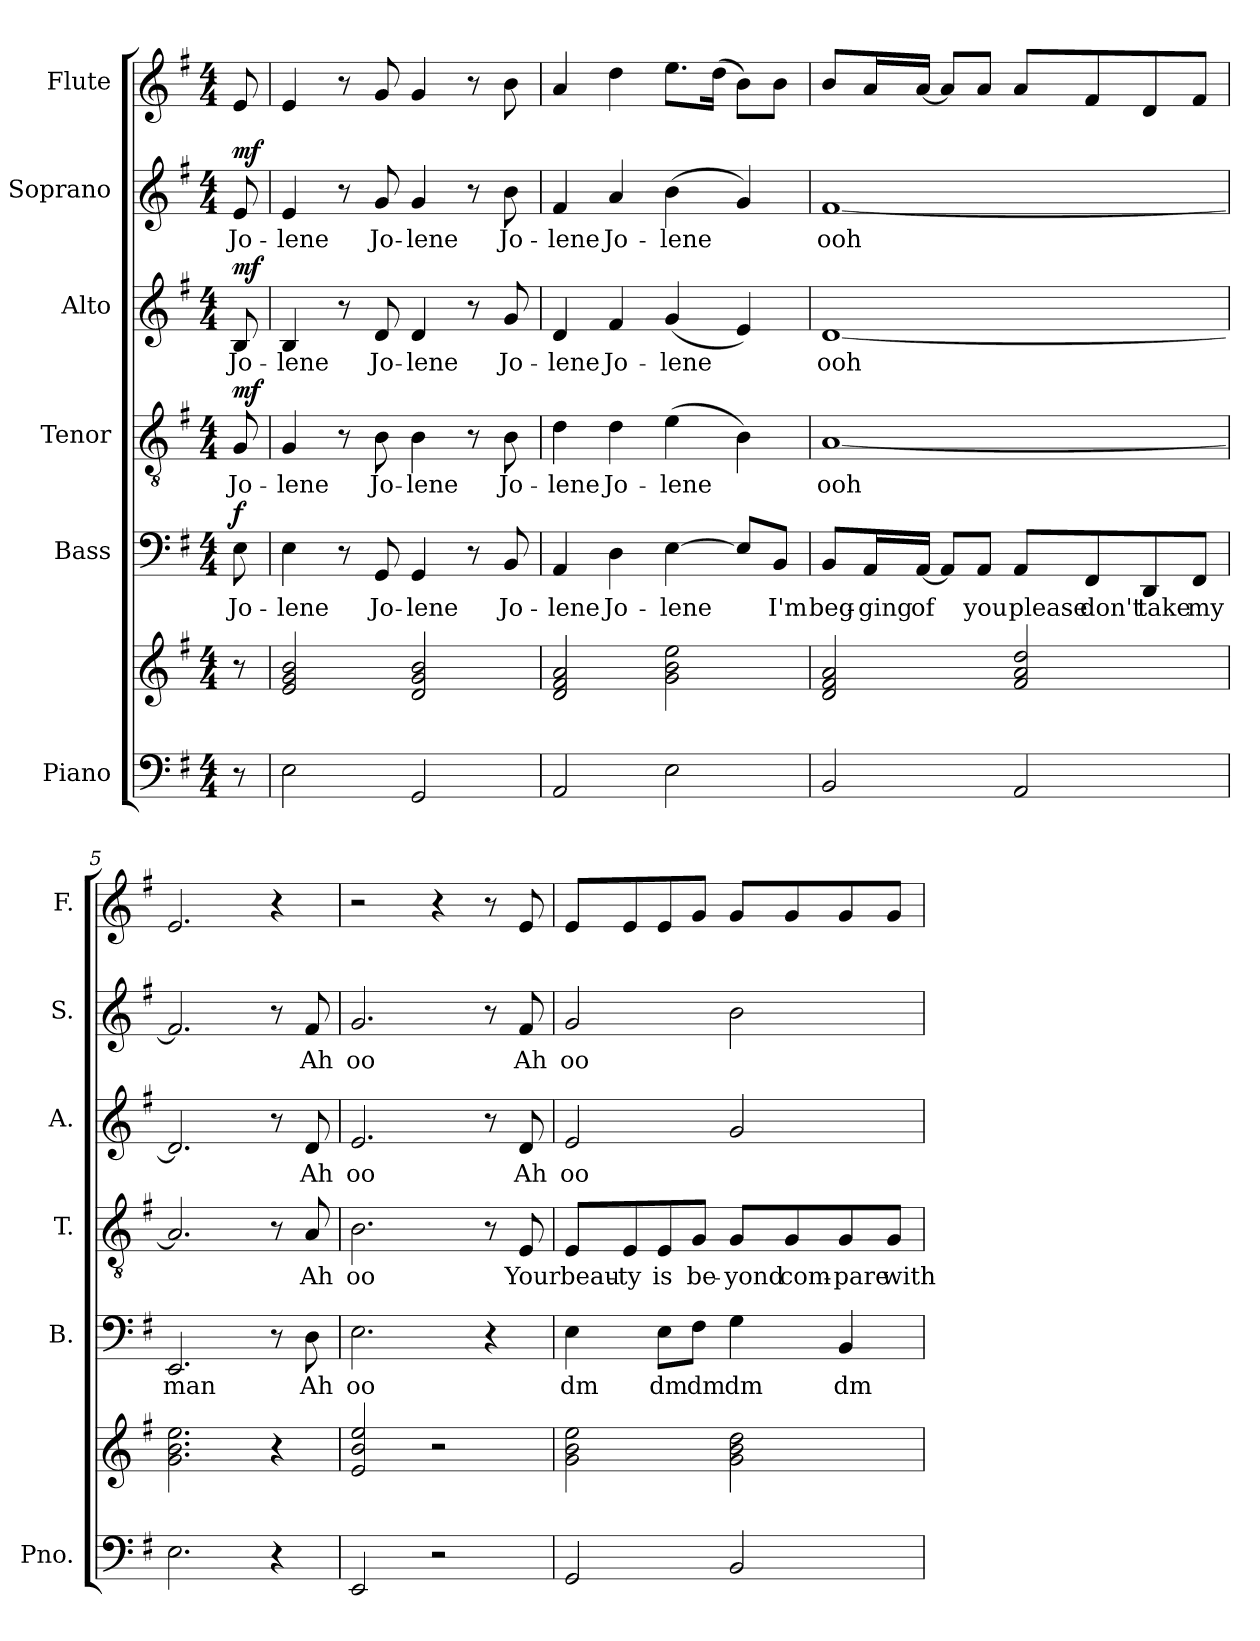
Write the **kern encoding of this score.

**kern	**kern	**kern	**text	**dynam	**kern	**text	**dynam	**kern	**text	**dynam	**kern	**text	**dynam	**kern
*part6	*part6	*part5	*part5	*part5	*part4	*part4	*part4	*part3	*part3	*part3	*part2	*part2	*part2	*part1
*staff7	*staff6	*staff5	*staff5	*staff5	*staff4	*staff4	*staff4	*staff3	*staff3	*staff3	*staff2	*staff2	*staff2	*staff1
*I"Piano	*	*I"Bass	*	*	*I"Tenor	*	*	*I"Alto	*	*	*I"Soprano	*	*	*I"Flute
*I'Pno.	*	*I'B.	*	*	*I'T.	*	*	*I'A.	*	*	*I'S.	*	*	*I'F.
*clefF4	*clefG2	*clefF4	*	*	*clefGv2	*	*	*clefG2	*	*	*clefG2	*	*	*clefG2
*k[f#]	*k[f#]	*k[f#]	*	*	*k[f#]	*	*	*k[f#]	*	*	*k[f#]	*	*	*k[f#]
*M4/4	*M4/4	*M4/4	*	*	*M4/4	*	*	*M4/4	*	*	*M4/4	*	*	*M4/4
*MM112	*MM112	*MM112	*	*	*MM112	*	*	*MM112	*	*	*MM112	*	*	*MM112
=1	=1	=1	=1	=1	=1	=1	=1	=1	=1	=1	=1	=1	=1	=1
!	!	!	!LO:LY:b	!LO:DY:a	!	!LO:LY:b	!LO:DY:a	!	!LO:LY:b	!LO:DY:a	!	!LO:LY:b	!LO:DY:a	!
8r	8r	8E\	Jo-	f	8G/	Jo-	mf	8B/	Jo-	mf	8e/	Jo-	mf	8e/
=2	=2	=2	=2	=2	=2	=2	=2	=2	=2	=2	=2	=2	=2	=2
!	!	!	!LO:LY:b	!	!	!LO:LY:b	!	!	!LO:LY:b	!	!	!LO:LY:b	!	!
2E\	2e/ 2g/ 2b/	4E\	-lene	.	4G/	-lene	.	4B/	-lene	.	4e/	-lene	.	4e/
.	.	8r	.	.	8r	.	.	8r	.	.	8r	.	.	8r
!	!	!	!LO:LY:b	!	!	!LO:LY:b	!	!	!LO:LY:b	!	!	!LO:LY:b	!	!
.	.	8GG/	Jo-	.	8B\	Jo-	.	8d/	Jo-	.	8g/	Jo-	.	8g/
!	!	!	!LO:LY:b	!	!	!LO:LY:b	!	!	!LO:LY:b	!	!	!LO:LY:b	!	!
2GG/	2d/ 2g/ 2b/	4GG/	-lene	.	4B\	-lene	.	4d/	-lene	.	4g/	-lene	.	4g/
.	.	8r	.	.	8r	.	.	8r	.	.	8r	.	.	8r
!	!	!	!LO:LY:b	!	!	!LO:LY:b	!	!	!LO:LY:b	!	!	!LO:LY:b	!	!
.	.	8BB/	Jo-	.	8B\	Jo-	.	8g/	Jo-	.	8b\	Jo-	.	8b\
=3	=3	=3	=3	=3	=3	=3	=3	=3	=3	=3	=3	=3	=3	=3
!	!	!	!LO:LY:b	!	!	!LO:LY:b	!	!	!LO:LY:b	!	!	!LO:LY:b	!	!
2AA/	2d/ 2f#/ 2a/	4AA/	-lene	.	4d\	-lene	.	4d/	-lene	.	4f#/	-lene	.	4a/
!	!	!	!LO:LY:b	!	!	!LO:LY:b	!	!	!LO:LY:b	!	!	!LO:LY:b	!	!
.	.	4D\	Jo-	.	4d\	Jo-	.	4f#/	Jo-	.	4a/	Jo-	.	4dd\
!	!	!	!LO:LY:b	!	!	!LO:LY:b	!	!	!LO:LY:b	!	!	!LO:LY:b	!	!
2E\	2g\ 2b\ 2ee\	[4E\	-lene	.	(4e\	-lene	.	(4g/	-lene	.	(4b\	-lene	.	8.ee\L
.	.	.	.	.	.	.	.	.	.	.	.	.	.	(16dd\Jk
.	.	8E/L]	.	.	4B\)	.	.	4e/)	.	.	4g/)	.	.	8b\L)
!	!	!	!LO:LY:b	!	!	!	!	!	!	!	!	!	!	!
.	.	8BB/J	I'm	.	.	.	.	.	.	.	.	.	.	8b\J
!!LO:PB:g=z
=4	=4	=4	=4	=4	=4	=4	=4	=4	=4	=4	=4	=4	=4	=4
!	!	!	!LO:LY:b	!	!	!LO:LY:b	!	!	!LO:LY:b	!	!	!LO:LY:b	!	!
2BB/	2d/ 2f#/ 2a/	8BB/L	beg-	.	[1A	ooh	.	[1d	ooh	.	[1f#	ooh	.	8b/L
!	!	!	!LO:LY:b	!	!	!	!	!	!	!	!	!	!	!
.	.	16AA/L	-ging	.	.	.	.	.	.	.	.	.	.	16a/L
!	!	!	!LO:LY:b	!	!	!	!	!	!	!	!	!	!	!
.	.	[16AA/JJ	of	.	.	.	.	.	.	.	.	.	.	[16a/JJ
.	.	8AA/L]	.	.	.	.	.	.	.	.	.	.	.	8a/L]
!	!	!	!LO:LY:b	!	!	!	!	!	!	!	!	!	!	!
.	.	8AA/J	you	.	.	.	.	.	.	.	.	.	.	8a/J
!	!	!	!LO:LY:b	!	!	!	!	!	!	!	!	!	!	!
2AA/	2f#/ 2a/ 2dd/	8AA/L	please	.	.	.	.	.	.	.	.	.	.	8a/L
!	!	!	!LO:LY:b	!	!	!	!	!	!	!	!	!	!	!
.	.	8FF#/	don't	.	.	.	.	.	.	.	.	.	.	8f#/
!	!	!	!LO:LY:b	!	!	!	!	!	!	!	!	!	!	!
.	.	8DD/	take	.	.	.	.	.	.	.	.	.	.	8d/
!	!	!	!LO:LY:b	!	!	!	!	!	!	!	!	!	!	!
.	.	8FF#/J	my	.	.	.	.	.	.	.	.	.	.	8f#/J
=5	=5	=5	=5	=5	=5	=5	=5	=5	=5	=5	=5	=5	=5	=5
!	!	!	!LO:LY:b	!	!	!	!	!	!	!	!	!	!	!
2.E\	2.g\ 2.b\ 2.ee\	2.EE/	man	.	2.A/]	.	.	2.d/]	.	.	2.f#/]	.	.	2.e/
4r	4r	8r	.	.	8r	.	.	8r	.	.	8r	.	.	4r
!	!	!	!LO:LY:b	!	!	!LO:LY:b	!	!	!LO:LY:b	!	!	!LO:LY:b	!	!
.	.	8D\	Ah	.	8A/	Ah	.	8d/	Ah	.	8f#/	Ah	.	.
=6	=6	=6	=6	=6	=6	=6	=6	=6	=6	=6	=6	=6	=6	=6
!	!	!	!LO:LY:b	!	!	!LO:LY:b	!	!	!LO:LY:b	!	!	!LO:LY:b	!	!
2EE/	2e/ 2b/ 2ee/	2.E\	oo	.	2.B\	oo	.	2.e/	oo	.	2.g/	oo	.	2r
2r	2r	.	.	.	.	.	.	.	.	.	.	.	.	4r
.	.	4r	.	.	8r	.	.	8r	.	.	8r	.	.	8r
!	!	!	!	!	!	!LO:LY:b	!	!	!LO:LY:b	!	!	!LO:LY:b	!	!
.	.	.	.	.	8E/	Your	.	8d/	Ah	.	8f#/	Ah	.	8e/
!!LO:PB:g=z
=7	=7	=7	=7	=7	=7	=7	=7	=7	=7	=7	=7	=7	=7	=7
!	!	!	!LO:LY:b	!	!	!LO:LY:b	!	!	!LO:LY:b	!	!	!LO:LY:b	!	!
2GG/	2g\ 2b\ 2ee\	4E\	dm	.	8E/L	beau-	.	2e/	oo	.	2g/	oo	.	8e/L
!	!	!	!	!	!	!LO:LY:b	!	!	!	!	!	!	!	!
.	.	.	.	.	8E/	-ty	.	.	.	.	.	.	.	8e/
!	!	!	!LO:LY:b	!	!	!LO:LY:b	!	!	!	!	!	!	!	!
.	.	8E\L	dm	.	8E/	is	.	.	.	.	.	.	.	8e/
!	!	!	!LO:LY:b	!	!	!LO:LY:b	!	!	!	!	!	!	!	!
.	.	8F#\J	dm	.	8G/J	be-	.	.	.	.	.	.	.	8g/J
!	!	!	!LO:LY:b	!	!	!LO:LY:b	!	!	!	!	!	!	!	!
2BB/	2g\ 2b\ 2dd\	4G\	dm	.	8G/L	yond	.	2g/	.	.	2b\	.	.	8g/L
!	!	!	!	!	!	!LO:LY:b	!	!	!	!	!	!	!	!
.	.	.	.	.	8G/	com-	.	.	.	.	.	.	.	8g/
!	!	!	!LO:LY:b	!	!	!LO:LY:b	!	!	!	!	!	!	!	!
.	.	4BB/	dm	.	8G/	-pare	.	.	.	.	.	.	.	8g/
!	!	!	!	!	!	!LO:LY:b	!	!	!	!	!	!	!	!
.	.	.	.	.	8G/J	with	.	.	.	.	.	.	.	8g/J
=	=	=	=	=	=	=	=	=	=	=	=	=	=	=
*-	*-	*-	*-	*-	*-	*-	*-	*-	*-	*-	*-	*-	*-	*-
